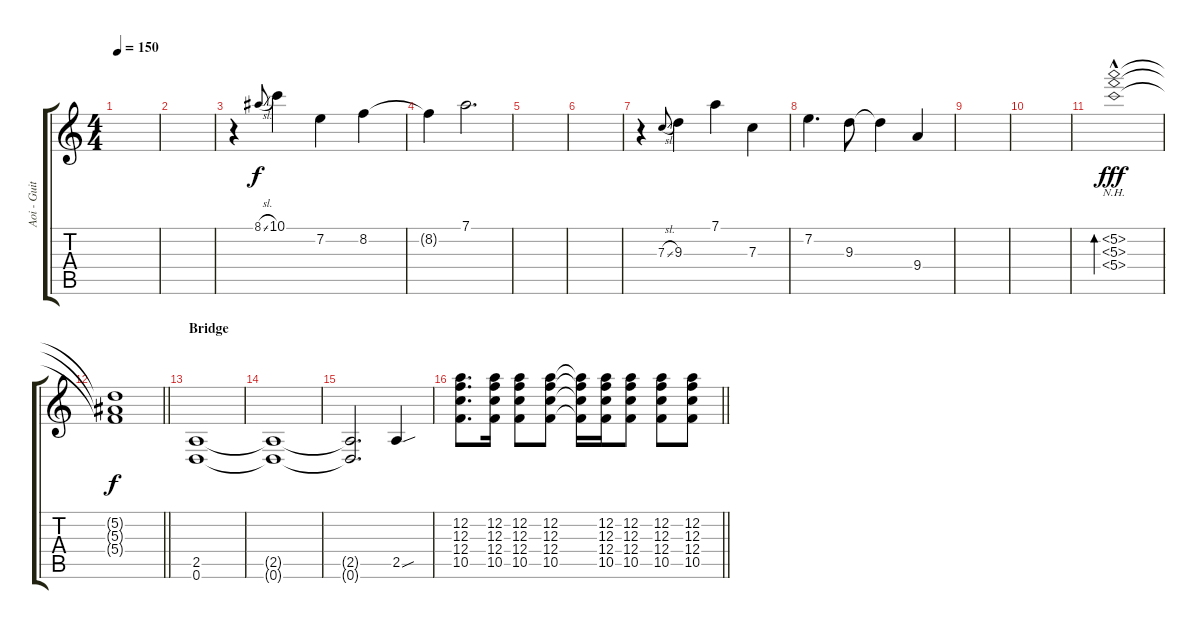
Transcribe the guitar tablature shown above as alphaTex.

\track ("Aoi - Guitar 2" "Aoi - Guit") {instrument distortionguitar}
\staff {score tabs}
\tuning (D4 A3 F3 C3 G2 D2) {hide}
\ts (4 4)
\tempo 150
\clef g2
\ks c
|
|
r.4 8.1{sl}.8{gr onbeat} 10.1.4 7.2.4 8.2.4 |
8.2{t}.4 7.1.2{d} |
|
|
r.4 7.3{sl}.8{gr onbeat} 9.3.4 7.1.4 7.3.4 |
7.2.4{d} 9.3.8 9.3{t}.4 9.4.4 |
|
|
(5.2{nh hac} 5.3{nh hac} 5.4{nh hac}).1{bd 480 dy fff instrument electricguitarclean} |
\barLineRight lightlight
(5.2{t} 5.3{t} 5.4{t}).1{dy f} |
\section ("" "Bridge")
(2.5 0.6).1{instrument distortionguitar} |
(2.5{t} 0.6{t}).1 |
(2.5{t} 0.6{t}).2{d} 2.5{sou}.4 |
\barLineRight lightlight
(12.2 12.3 12.4 10.5).8{d} (12.2 12.3 12.4 10.5).16 (12.2 12.3 12.4 10.5).8 (12.2 12.3 12.4 10.5).8 (12.2{t} 12.3{t} 12.4{t} 10.5{t}).16 (12.2 12.3 12.4 10.5).16 (12.2 12.3 12.4 10.5).8 (12.2 12.3 12.4 10.5).8 (12.2 12.3 12.4 10.5).8
